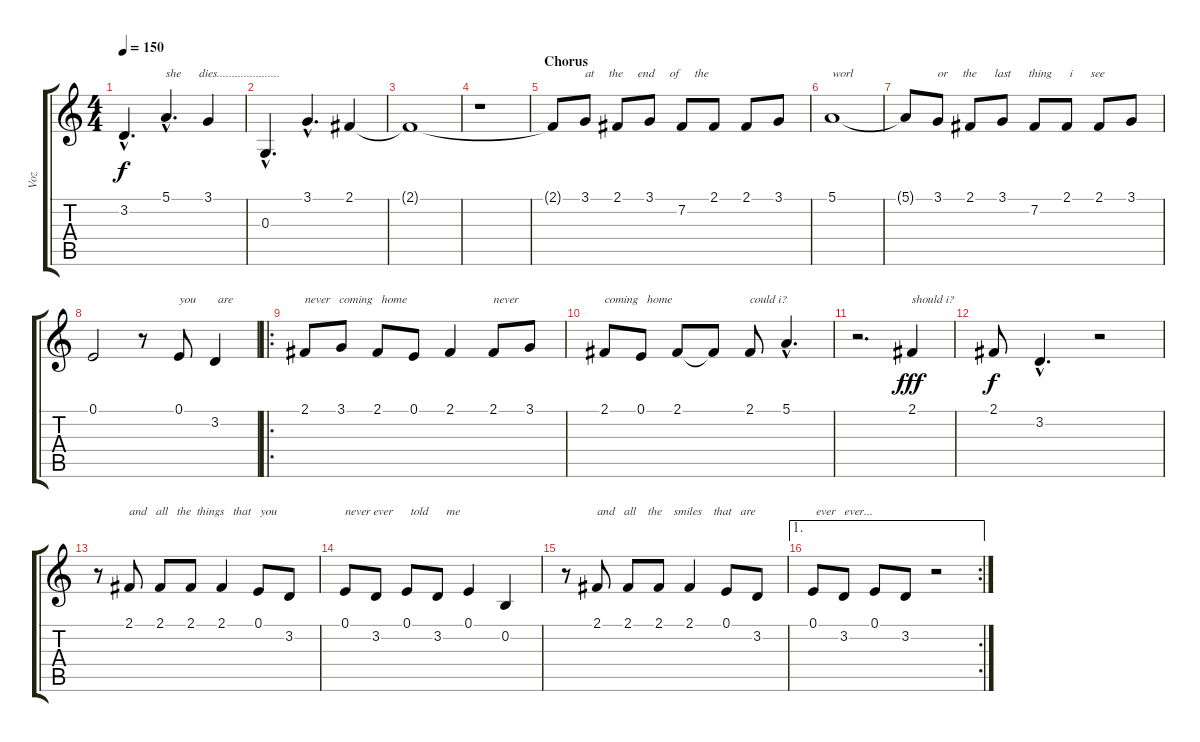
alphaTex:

\track ("Voz" "Voz") {instrument flute}
\staff {score tabs}
\tuning (E4 B3 G3 D3 A2 E2) {hide}
\ts (4 4)
\tempo 150
\clef g2
\ks c
3.2{hac t}.4{d dy f} 5.1{hac}.4{d txt "she      dies....................."} 3.1.4 |
0.3{hac}.4{d} 3.1{hac}.4{d} 2.1.4 |
2.1{t}.1 |
r.1 |
\section ("" "Chorus")
2.1{t}.8 3.1.8{txt "at     the     end     of     the "} 2.1.8 3.1.8 7.2.8 2.1.8 2.1.8 3.1.8 |
5.1.1{txt "worl"} |
5.1{t}.8 3.1.8{txt "or     the      last      thing      i      see"} 2.1.8 3.1.8 7.2.8 2.1.8 2.1.8 3.1.8 |
0.1.2 r.8 0.1.8{txt "you"} 3.2.4{txt " are"} |
\ro
2.1.8{txt "never   coming   home"} 3.1.8 2.1.8 0.1.8 2.1.4 2.1.8{txt "never "} 3.1.8 |
2.1.8{txt "coming   home"} 0.1.8 2.1.8 2.1{t}.8 2.1.8{txt "could i? "} 5.1{hac}.4{d} |
r.2{d} 2.1.4{txt "should i?" dy fff} |
2.1.8{dy f} 3.2{hac}.4{d} r.2 |
r.8 2.1.8{txt "and   all   the  things   that   you "} 2.1.8 2.1.8 2.1.4 0.1.8 3.2.8 |
0.1.8{txt "never ever      told      me "} 3.2.8 0.1.8 3.2.8 0.1.4 0.2.4 |
r.8 2.1.8{txt "and   all    the    smiles    that   are"} 2.1.8 2.1.8 2.1.4 0.1.8 3.2.8 |
\ae 1
\rc 2
0.1.8{txt " ever   ever..."} 3.2.8 0.1.8 3.2.8 r.2
